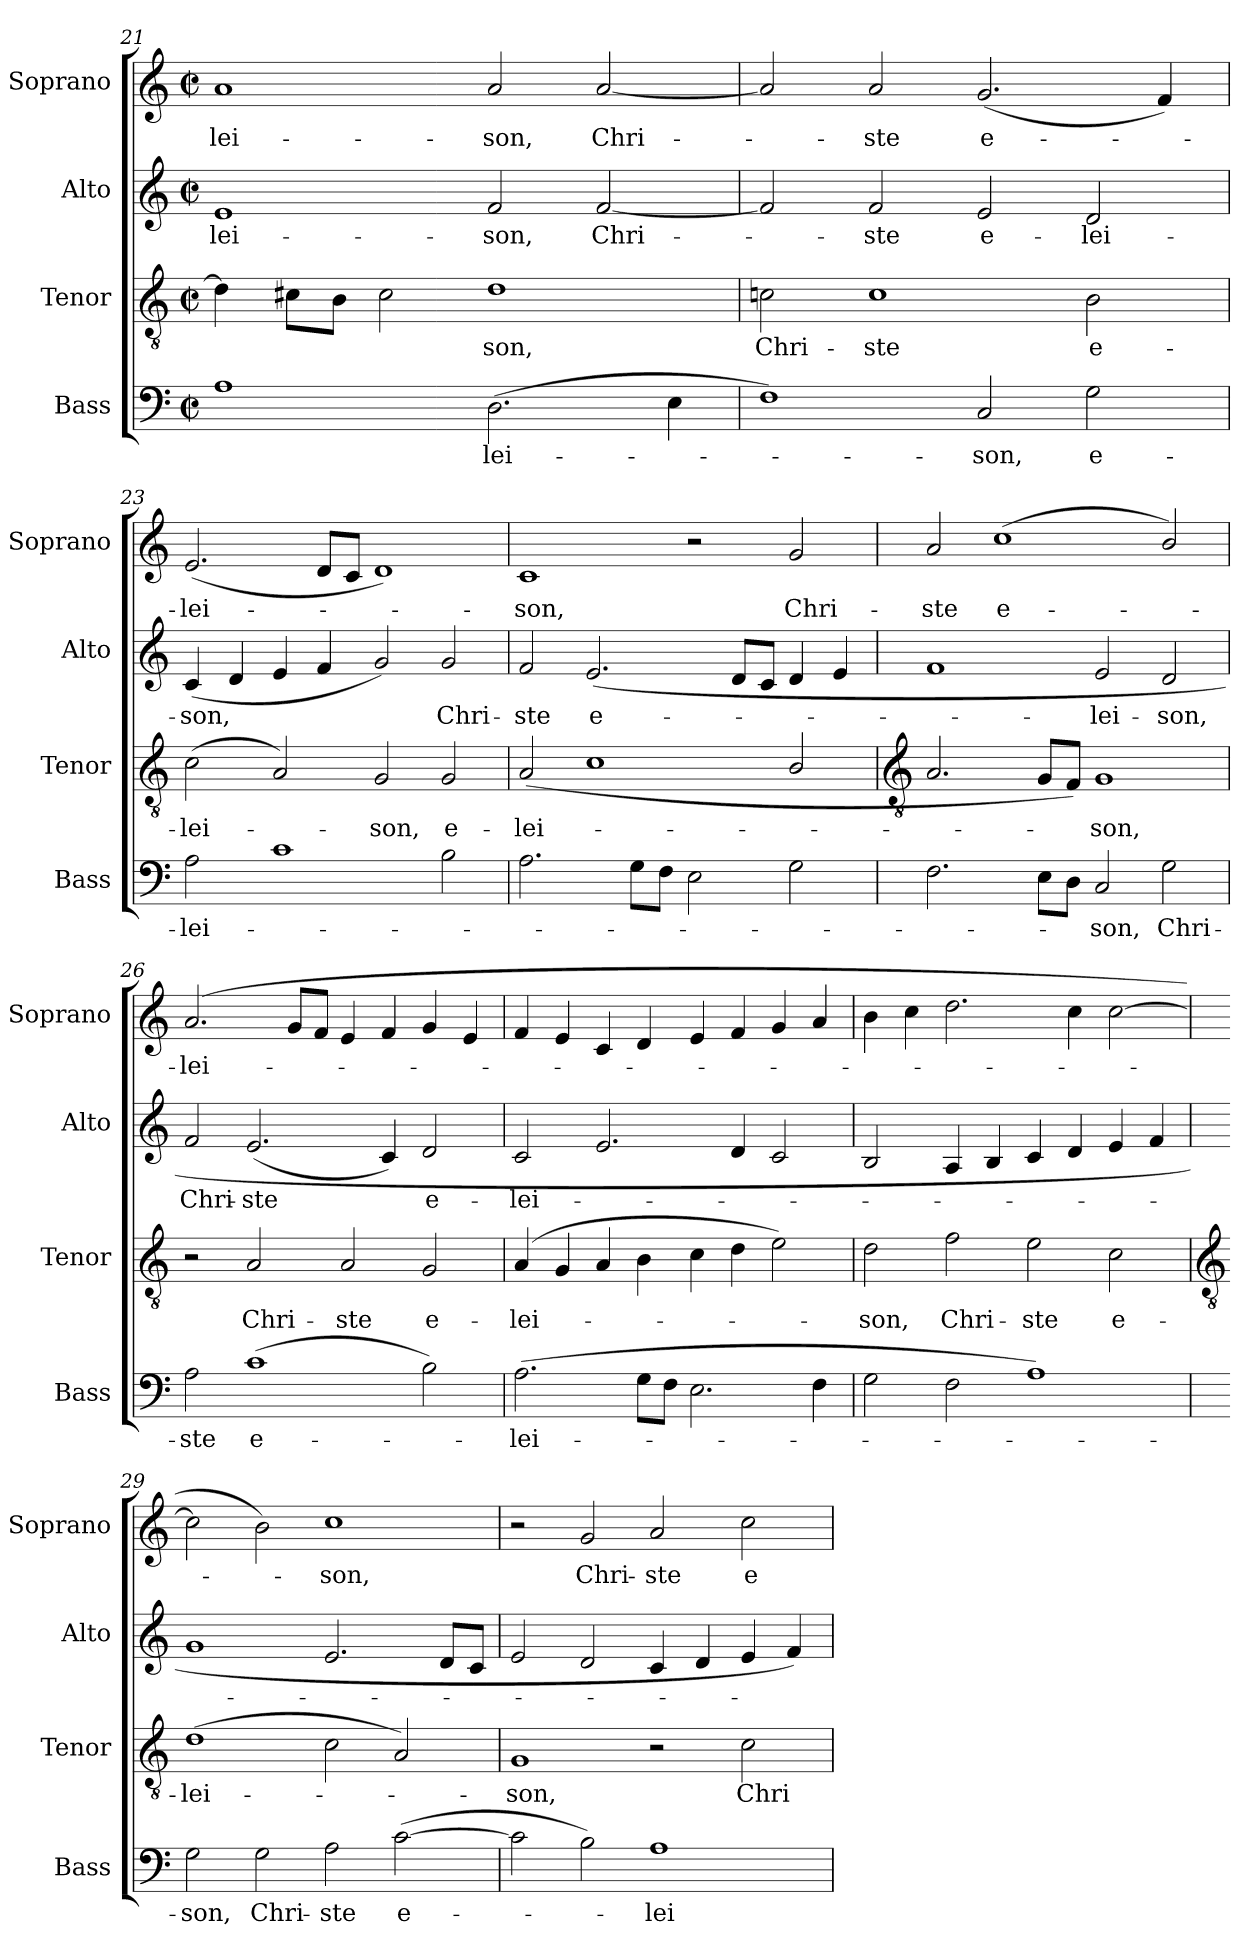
**kern	**text	**kern	**text	**kern	**text	**kern	**text
*part4	*part4	*part3	*part3	*part2	*part2	*part1	*part1
*staff4	*staff4	*staff3	*staff3	*staff2	*staff2	*staff1	*staff1
*I"Bass	*	*I"Tenor	*	*I"Alto	*	*I"Soprano	*
*I'Bass	*	*I'Tenor	*	*I'Alto	*	*I'Soprano	*
!!LO:LB:g=z
*clefF4	*	*clefGv2	*	*clefG2	*	*clefG2	*
*k[]	*	*k[]	*	*k[]	*	*k[]	*
*C:	*	*C:	*	*C:	*	*C:	*
*M4/2	*	*M4/2	*	*M4/2	*	*M4/2	*
*met(c|)	*	*met(c|)	*	*met(c|)	*	*met(c|)	*
=21	=21	=21	=21	=21	=21	=21	=21
!	!	!	!	!	!LO:LY:b	!	!LO:LY:b
1A	.	4d]	.	1e	-lei-	1a	-lei-
.	.	8c#L	.	.	.	.	.
.	.	8BJ	.	.	.	.	.
.	.	2c#	.	.	.	.	.
!	!LO:LY:b	!	!LO:LY:b	!	!LO:LY:b	!	!LO:LY:b
(>2.D	lei-	1d	son,	2f	-son,	2a	-son,
!	!	!	!	!	!LO:LY:b	!	!LO:LY:b
.	.	.	.	[2f	Chri-	[2a	Chri-
4E	.	.	.	.	.	.	.
=22	=22	=22	=22	=22	=22	=22	=22
!	!	!	!LO:LY:b	!	!	!	!
1F)	.	2cn	Chri-	2f]	.	2a]	.
!	!	!	!LO:LY:b	!	!LO:LY:b	!	!LO:LY:b
.	.	1c	-ste	2f	ste	2a	ste
!	!LO:LY:b	!	!	!	!LO:LY:b	!	!LO:LY:b
2C	son,	.	.	2e	e-	(<2.g	e-
!	!LO:LY:b	!	!LO:LY:b	!	!LO:LY:b	!	!
2G	e-	2B	e-	2d	-lei-	.	.
.	.	.	.	.	.	4f)	.
=23	=23	=23	=23	=23	=23	=23	=23
!	!LO:LY:b	!	!LO:LY:b	!	!LO:LY:b	!	!LO:LY:b
2A	-lei-	(<2c	-lei-	(<4c	-son,	(<2.e	lei-
.	.	.	.	4d	.	.	.
1c	.	2A)	.	4e	.	.	.
.	.	.	.	4f	.	8dL	.
.	.	.	.	.	.	8cJ	.
!	!	!	!LO:LY:b	!	!	!	!
.	.	2G	son,	2g)	.	1d)	.
!	!	!	!LO:LY:b	!	!LO:LY:b	!	!
2B	.	2G	e-	2g	Chri-	.	.
=24	=24	=24	=24	=24	=24	=24	=24
!	!	!	!LO:LY:b	!	!LO:LY:b	!	!LO:LY:b
2.A	.	(<2A	-lei-	2f	-ste	1c	son,
!	!	!	!	!	!LO:LY:b	!	!
.	.	1c/	.	(<2.e	e-	.	.
8GL	.	.	.	.	.	.	.
8FJ	.	.	.	.	.	.	.
2E	.	.	.	.	.	2r	.
.	.	.	.	8dL	.	.	.
.	.	.	.	8cJ	.	.	.
!	!	!	!	!	!	!	!LO:LY:b
2G	.	2B/	.	4d	.	2g	Chri-
.	.	.	.	4e	.	.	.
!!LO:LB:g=z
=25	=25	=25	=25	=25	=25	=25	=25
*	*	*clefGv2	*	*	*	*	*
!	!	!	!	!	!	!	!LO:LY:b
2.F	.	2.A	.	1f	.	2a	-ste
!	!	!	!	!	!	!	!LO:LY:b
.	.	.	.	.	.	(<1cc	e-
8EL	.	8GL	.	.	.	.	.
8DJ	.	8FJ)	.	.	.	.	.
!	!LO:LY:b	!	!LO:LY:b	!	!LO:LY:b	!	!
2C	son,	1G	son,	2e	lei-	.	.
!	!LO:LY:b	!	!	!	!LO:LY:b	!	!
2G	Chri-	.	.	2d	-son,	2b/)	.
=26	=26	=26	=26	=26	=26	=26	=26
!	!LO:LY:b	!	!	!	!LO:LY:b	!	!LO:LY:b
2A	-ste	2r	.	2f	Chri-	(>2.a	lei-
!	!LO:LY:b	!	!LO:LY:b	!	!LO:LY:b	!	!
(>1c	e-	2A	Chri-	(<2.e	-ste	.	.
.	.	.	.	.	.	8gL	.
.	.	.	.	.	.	8fJ	.
!	!	!	!LO:LY:b	!	!	!	!
.	.	2A	-ste	.	.	4e	.
.	.	.	.	4c)	.	4f	.
!	!	!	!LO:LY:b	!	!LO:LY:b	!	!
2B)	.	2G	e-	2d	e-	4g	.
.	.	.	.	.	.	4e	.
=27	=27	=27	=27	=27	=27	=27	=27
!	!LO:LY:b	!	!LO:LY:b	!	!LO:LY:b	!	!
(>2.A	lei-	(>4A	-lei-	2c	-lei-	4f	.
.	.	4G	.	.	.	4e	.
.	.	4A	.	2.e	.	4c	.
8GL	.	4B	.	.	.	4d	.
8FJ	.	.	.	.	.	.	.
2.E	.	4c	.	.	.	4e	.
.	.	4d	.	4d	.	4f	.
.	.	2e)	.	2c	.	4g	.
4F	.	.	.	.	.	4a	.
=28	=28	=28	=28	=28	=28	=28	=28
!	!	!	!LO:LY:b	!	!	!	!
2G	.	2d	son,	2B	.	4b	.
.	.	.	.	.	.	4cc	.
!	!	!	!LO:LY:b	!	!	!	!
2F	.	2f	Chri-	4A	.	2.dd	.
.	.	.	.	4B	.	.	.
!	!	!	!LO:LY:b	!	!	!	!
1A)	.	2e	-ste	4c	.	.	.
.	.	.	.	4d	.	4cc	.
!	!	!	!LO:LY:b	!	!	!	!
.	.	2c	e-	4e	.	[2cc	.
.	.	.	.	4f	.	.	.
!!LO:LB:g=z
=29	=29	=29	=29	=29	=29	=29	=29
*	*	*clefGv2	*	*	*	*	*
!	!LO:LY:b	!	!LO:LY:b	!	!	!	!
2G	son,	(>1d	-lei-	1g	.	2cc]	.
!	!LO:LY:b	!	!	!	!	!	!
2G	Chri-	.	.	.	.	2b)	.
!	!LO:LY:b	!	!	!	!	!	!LO:LY:b
2A	-ste	2c	.	2.e	.	1cc	son,
!	!LO:LY:b	!	!	!	!	!	!
(>[2c	e-	2A)	.	.	.	.	.
.	.	.	.	8dL	.	.	.
.	.	.	.	8cJ	.	.	.
=30	=30	=30	=30	=30	=30	=30	=30
!	!	!	!LO:LY:b	!	!	!	!
2c]	.	1G	son,	2e	.	2r	.
!	!	!	!	!	!	!	!LO:LY:b
2B)	.	.	.	2d	.	2g	Chri-
!	!LO:LY:b	!	!	!	!	!	!LO:LY:b
1A	lei-	2r	.	4c	.	2a	-ste
.	.	.	.	4d	.	.	.
!	!	!	!LO:LY:b	!	!	!	!LO:LY:b
.	.	2c	Chri-	4e	.	2cc	e-
.	.	.	.	4f)	.	.	.
=	=	=	=	=	=	=	=
*-	*-	*-	*-	*-	*-	*-	*-
